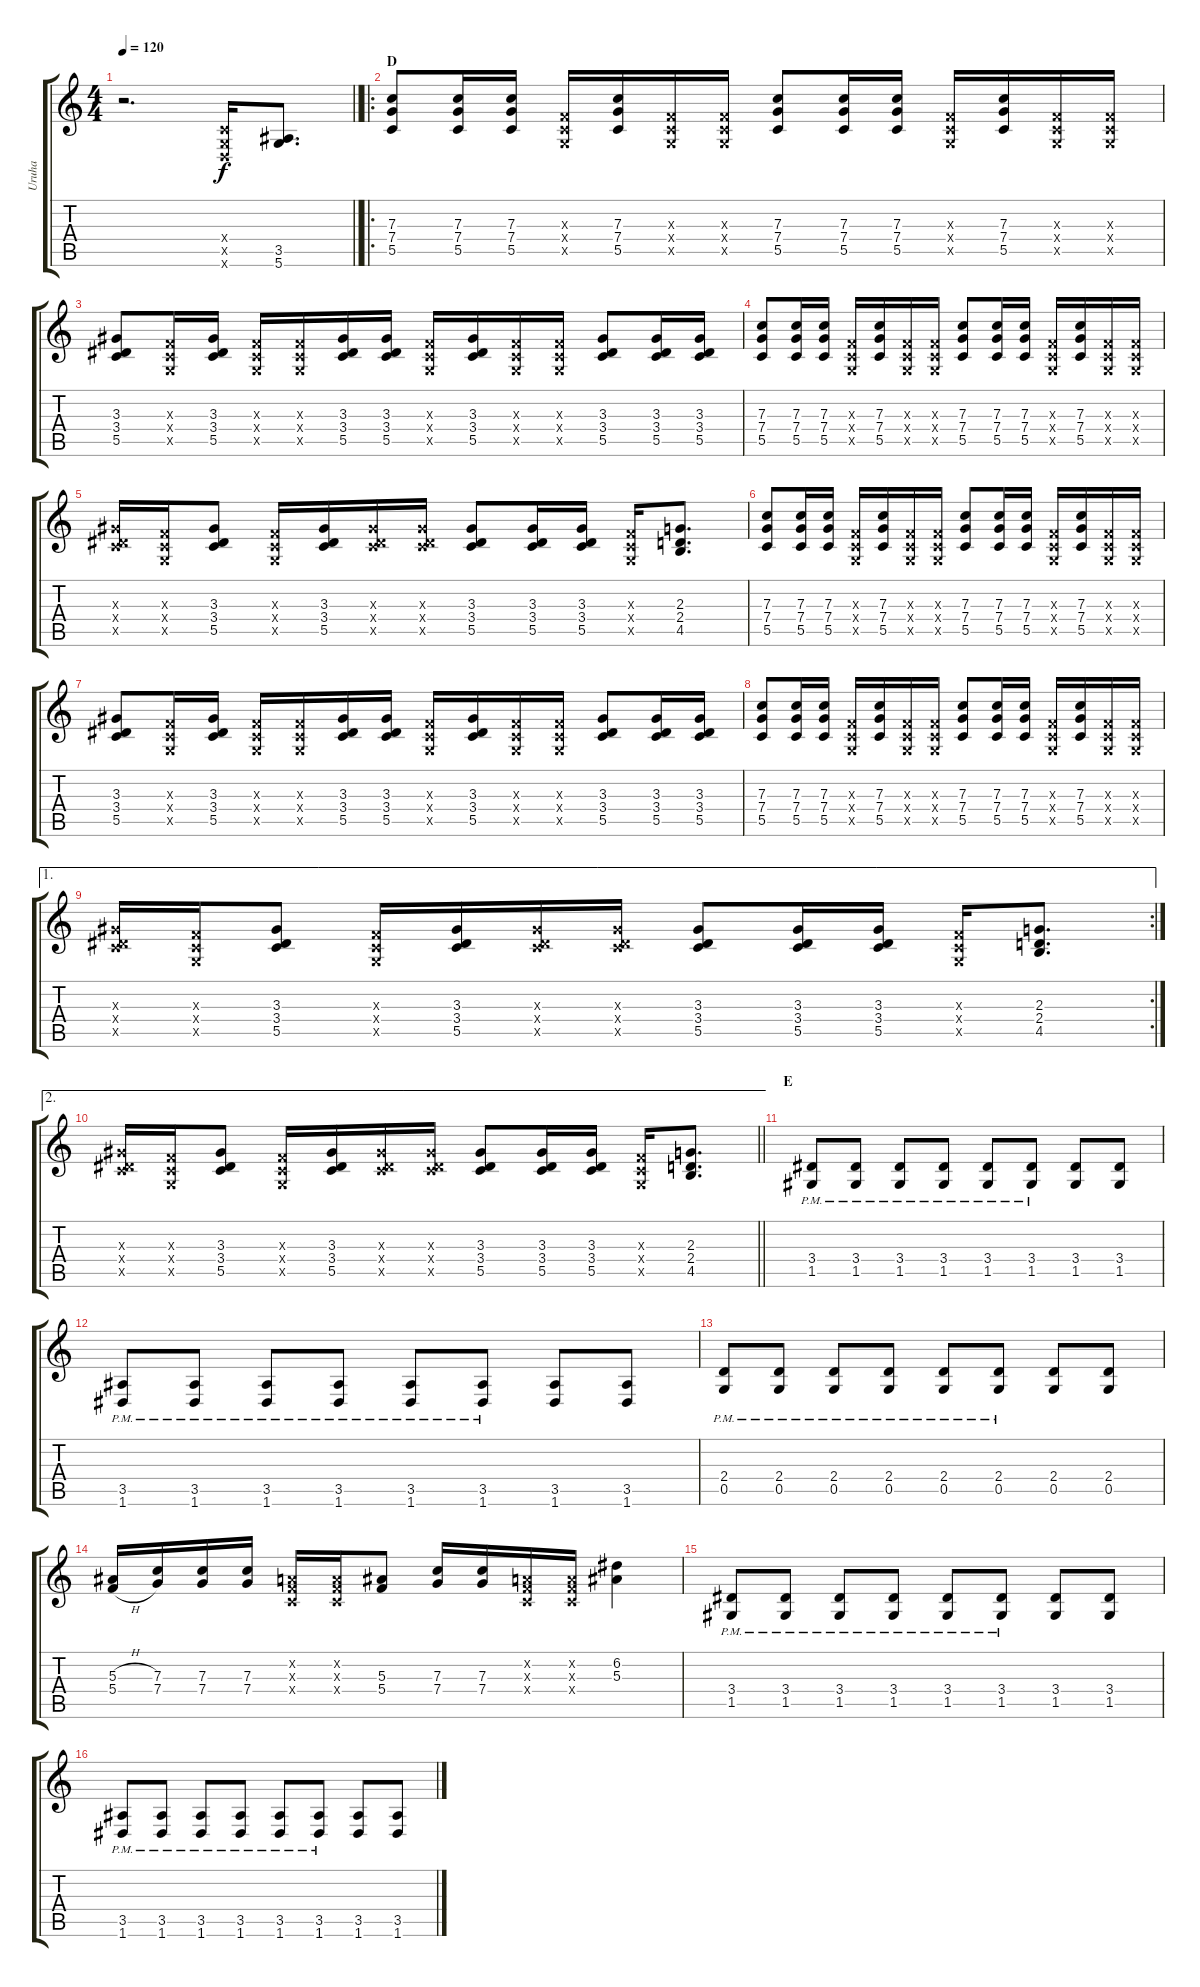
\track ("Uruha" "Uruha") {instrument distortionguitar}
\staff {score tabs}
\tuning (D4 A3 F3 C3 G2 D2) {hide}
\ts (4 4)
\tempo 120
\clef g2
\barLineRight lightlight
\ks c
r.2{d dy f} (0.4{x} 0.5{x} 0.6{x}).16 (3.5 5.6).8{d} |
\ro
\section ("" "D")
(7.3 7.4 5.5).8 (7.3 7.4 5.5).16 (7.3 7.4 5.5).16 (0.3{x} 0.4{x} 0.5{x}).16 (7.3 7.4 5.5).16 (0.3{x} 0.4{x} 0.5{x}).16 (0.3{x} 0.4{x} 0.5{x}).16 (7.3 7.4 5.5).8 (7.3 7.4 5.5).16 (7.3 7.4 5.5).16 (0.3{x} 0.4{x} 0.5{x}).16 (7.3 7.4 5.5).16 (0.3{x} 0.4{x} 0.5{x}).16 (0.3{x} 0.4{x} 0.5{x}).16 |
(3.3 3.4 5.5).8 (0.3{x} 0.4{x} 0.5{x}).16 (3.3 3.4 5.5).16 (0.3{x} 0.4{x} 0.5{x}).16 (0.3{x} 0.4{x} 0.5{x}).16 (3.3 3.4 5.5).16 (3.3 3.4 5.5).16 (0.3{x} 0.4{x} 0.5{x}).16 (3.3 3.4 5.5).16 (0.3{x} 0.4{x} 0.5{x}).16 (0.3{x} 0.4{x} 0.5{x}).16 (3.3 3.4 5.5).8 (3.3 3.4 5.5).16 (3.3 3.4 5.5).16 |
(7.3 7.4 5.5).8 (7.3 7.4 5.5).16 (7.3 7.4 5.5).16 (0.3{x} 0.4{x} 0.5{x}).16 (7.3 7.4 5.5).16 (0.3{x} 0.4{x} 0.5{x}).16 (0.3{x} 0.4{x} 0.5{x}).16 (7.3 7.4 5.5).8 (7.3 7.4 5.5).16 (7.3 7.4 5.5).16 (0.3{x} 0.4{x} 0.5{x}).16 (7.3 7.4 5.5).16 (0.3{x} 0.4{x} 0.5{x}).16 (0.3{x} 0.4{x} 0.5{x}).16 |
(3.3{x} 3.4{x} 5.5{x}).16 (0.3{x} 0.4{x} 0.5{x}).16 (3.3 3.4 5.5).8 (0.3{x} 0.4{x} 0.5{x}).16 (3.3 3.4 5.5).16 (3.3{x} 3.4{x} 5.5{x}).16 (3.3{x} 3.4{x} 5.5{x}).16 (3.3 3.4 5.5).8 (3.3 3.4 5.5).16 (3.3 3.4 5.5).16 (0.3{x} 0.4{x} 0.5{x}).16 (2.3 2.4 4.5).8{d} |
(7.3 7.4 5.5).8 (7.3 7.4 5.5).16 (7.3 7.4 5.5).16 (0.3{x} 0.4{x} 0.5{x}).16 (7.3 7.4 5.5).16 (0.3{x} 0.4{x} 0.5{x}).16 (0.3{x} 0.4{x} 0.5{x}).16 (7.3 7.4 5.5).8 (7.3 7.4 5.5).16 (7.3 7.4 5.5).16 (0.3{x} 0.4{x} 0.5{x}).16 (7.3 7.4 5.5).16 (0.3{x} 0.4{x} 0.5{x}).16 (0.3{x} 0.4{x} 0.5{x}).16 |
(3.3 3.4 5.5).8 (0.3{x} 0.4{x} 0.5{x}).16 (3.3 3.4 5.5).16 (0.3{x} 0.4{x} 0.5{x}).16 (0.3{x} 0.4{x} 0.5{x}).16 (3.3 3.4 5.5).16 (3.3 3.4 5.5).16 (0.3{x} 0.4{x} 0.5{x}).16 (3.3 3.4 5.5).16 (0.3{x} 0.4{x} 0.5{x}).16 (0.3{x} 0.4{x} 0.5{x}).16 (3.3 3.4 5.5).8 (3.3 3.4 5.5).16 (3.3 3.4 5.5).16 |
(7.3 7.4 5.5).8 (7.3 7.4 5.5).16 (7.3 7.4 5.5).16 (0.3{x} 0.4{x} 0.5{x}).16 (7.3 7.4 5.5).16 (0.3{x} 0.4{x} 0.5{x}).16 (0.3{x} 0.4{x} 0.5{x}).16 (7.3 7.4 5.5).8 (7.3 7.4 5.5).16 (7.3 7.4 5.5).16 (0.3{x} 0.4{x} 0.5{x}).16 (7.3 7.4 5.5).16 (0.3{x} 0.4{x} 0.5{x}).16 (0.3{x} 0.4{x} 0.5{x}).16 |
\ae 1
\rc 2
(3.3{x} 3.4{x} 5.5{x}).16 (0.3{x} 0.4{x} 0.5{x}).16 (3.3 3.4 5.5).8 (0.3{x} 0.4{x} 0.5{x}).16 (3.3 3.4 5.5).16 (3.3{x} 3.4{x} 5.5{x}).16 (3.3{x} 3.4{x} 5.5{x}).16 (3.3 3.4 5.5).8 (3.3 3.4 5.5).16 (3.3 3.4 5.5).16 (0.3{x} 0.4{x} 0.5{x}).16 (2.3 2.4 4.5).8{d} |
\ae 2
\barLineRight lightlight
(3.3{x} 3.4{x} 5.5{x}).16 (0.3{x} 0.4{x} 0.5{x}).16 (3.3 3.4 5.5).8 (0.3{x} 0.4{x} 0.5{x}).16 (3.3 3.4 5.5).16 (3.3{x} 3.4{x} 5.5{x}).16 (3.3{x} 3.4{x} 5.5{x}).16 (3.3 3.4 5.5).8 (3.3 3.4 5.5).16 (3.3 3.4 5.5).16 (0.3{x} 0.4{x} 0.5{x}).16 (2.3 2.4 4.5).8{d} |
\section ("" "E")
(3.4{pm} 1.5{pm}).8 (3.4{pm} 1.5{pm}).8 (3.4{pm} 1.5{pm}).8 (3.4{pm} 1.5{pm}).8 (3.4{pm} 1.5{pm}).8 (3.4{pm} 1.5{pm}).8 (3.4 1.5).8 (3.4 1.5).8 |
(3.5{pm} 1.6{pm}).8 (3.5{pm} 1.6{pm}).8 (3.5{pm} 1.6{pm}).8 (3.5{pm} 1.6{pm}).8 (3.5{pm} 1.6{pm}).8 (3.5{pm} 1.6{pm}).8 (3.5 1.6).8 (3.5 1.6).8 |
(2.4{pm} 0.5{pm}).8 (2.4{pm} 0.5{pm}).8 (2.4{pm} 0.5{pm}).8 (2.4{pm} 0.5{pm}).8 (2.4{pm} 0.5{pm}).8 (2.4{pm} 0.5{pm}).8 (2.4 0.5).8 (2.4 0.5).8 |
(5.3{h} 5.4{h}).16 (7.3 7.4).16 (7.3 7.4).16 (7.3 7.4).16 (0.2{x} 0.3{x} 0.4{x}).16 (0.2{x} 0.3{x} 0.4{x}).16 (5.3 5.4).8 (7.3 7.4).16 (7.3 7.4).16 (0.2{x} 0.3{x} 0.4{x}).16 (0.2{x} 0.3{x} 0.4{x}).16 (6.2 5.3).4 |
(3.4{pm} 1.5{pm}).8 (3.4{pm} 1.5{pm}).8 (3.4{pm} 1.5{pm}).8 (3.4{pm} 1.5{pm}).8 (3.4{pm} 1.5{pm}).8 (3.4{pm} 1.5{pm}).8 (3.4 1.5).8 (3.4 1.5).8 |
(3.5{pm} 1.6{pm}).8 (3.5{pm} 1.6{pm}).8 (3.5{pm} 1.6{pm}).8 (3.5{pm} 1.6{pm}).8 (3.5{pm} 1.6{pm}).8 (3.5{pm} 1.6{pm}).8 (3.5 1.6).8 (3.5 1.6).8
